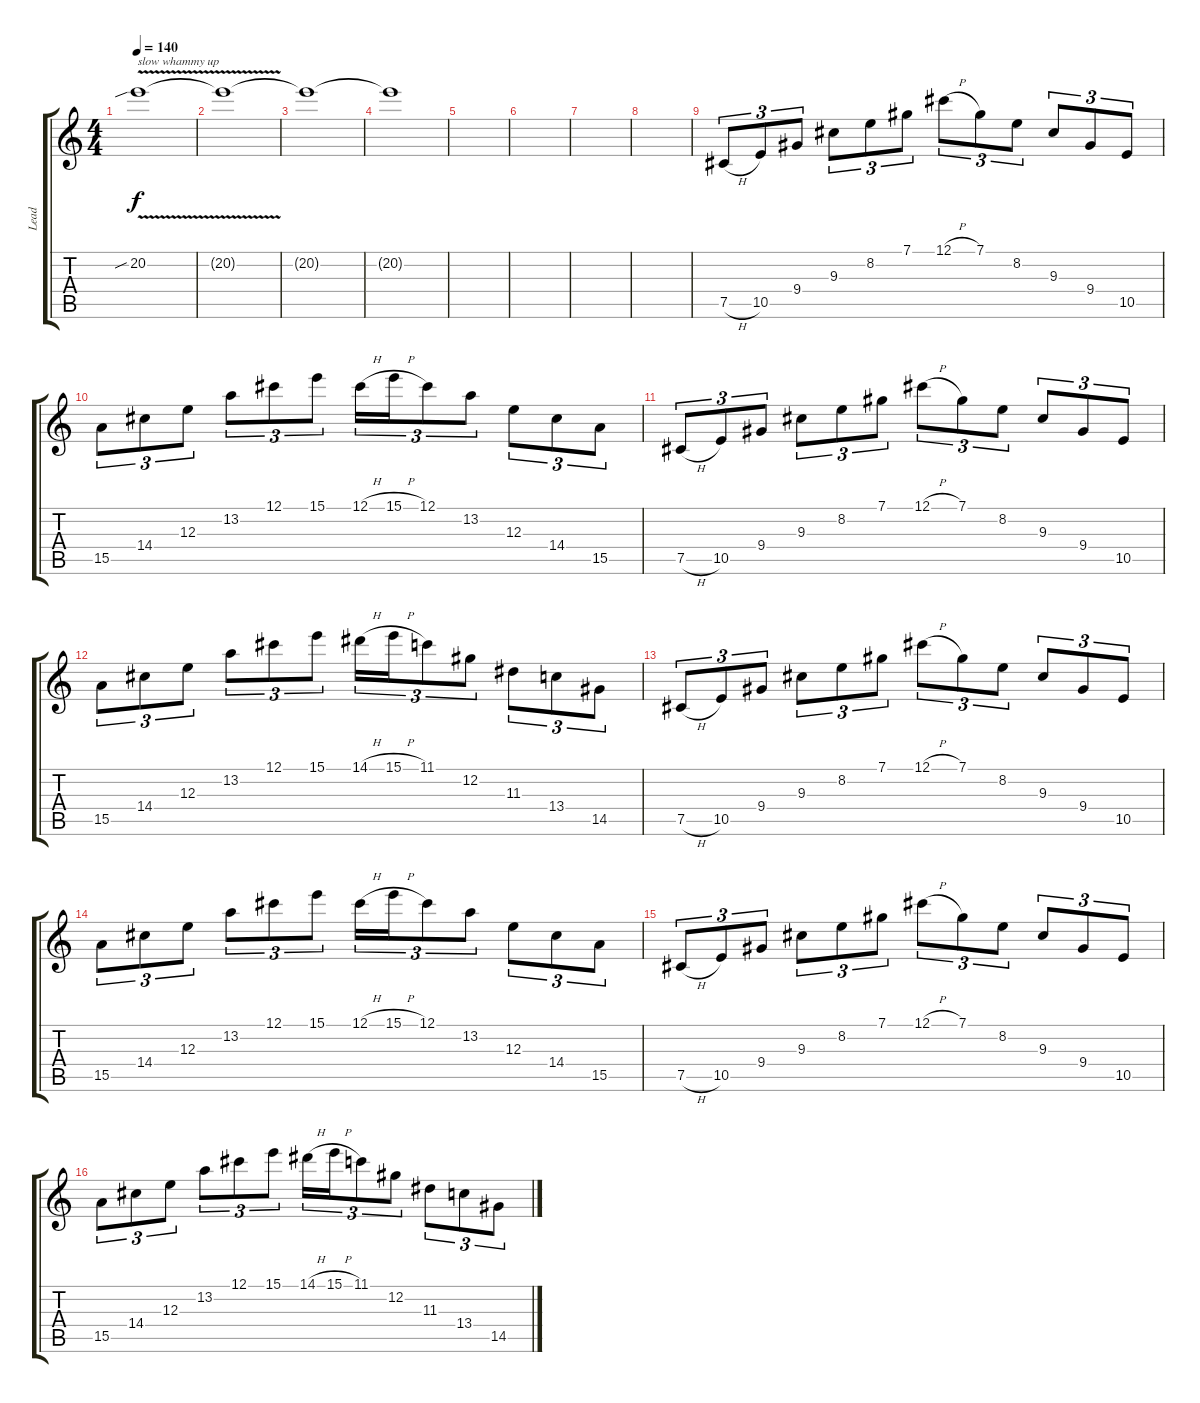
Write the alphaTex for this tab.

\track ("Lead" "Lead") {instrument distortionguitar}
\staff {score tabs}
\tuning (Db4 Ab3 E3 B2 Gb2 Db2) {hide}
\ts (4 4)
\tempo 140
\clef g2
\ks c
20.2{v sib}.1{txt "slow whammy up" dy f volume 12} |
20.2{t}.1 |
20.2{t}.1{volume 0} |
20.2{t}.1 |
|
|
|
|
7.5{h}.8{tu (3 2)} 10.5.8{tu (3 2)} 9.4.8{tu (3 2)} 9.3.8{tu (3 2)} 8.2.8{tu (3 2)} 7.1.8{tu (3 2)} 12.1{h}.8{tu (3 2)} 7.1.8{tu (3 2)} 8.2.8{tu (3 2)} 9.3.8{tu (3 2)} 9.4.8{tu (3 2)} 10.5.8{tu (3 2)} |
15.5.8{tu (3 2)} 14.4.8{tu (3 2)} 12.3.8{tu (3 2)} 13.2.8{tu (3 2)} 12.1.8{tu (3 2)} 15.1.8{tu (3 2)} 12.1{h}.16{tu (3 2)} 15.1{h}.16{tu (3 2)} 12.1.8{tu (3 2)} 13.2.8{tu (3 2)} 12.3.8{tu (3 2)} 14.4.8{tu (3 2)} 15.5.8{tu (3 2)} |
7.5{h}.8{tu (3 2)} 10.5.8{tu (3 2)} 9.4.8{tu (3 2)} 9.3.8{tu (3 2)} 8.2.8{tu (3 2)} 7.1.8{tu (3 2)} 12.1{h}.8{tu (3 2)} 7.1.8{tu (3 2)} 8.2.8{tu (3 2)} 9.3.8{tu (3 2)} 9.4.8{tu (3 2)} 10.5.8{tu (3 2)} |
15.5.8{tu (3 2)} 14.4.8{tu (3 2)} 12.3.8{tu (3 2)} 13.2.8{tu (3 2)} 12.1.8{tu (3 2)} 15.1.8{tu (3 2)} 14.1{h}.16{tu (3 2)} 15.1{h}.16{tu (3 2)} 11.1.8{tu (3 2)} 12.2.8{tu (3 2)} 11.3.8{tu (3 2)} 13.4.8{tu (3 2)} 14.5.8{tu (3 2)} |
7.5{h}.8{tu (3 2)} 10.5.8{tu (3 2)} 9.4.8{tu (3 2)} 9.3.8{tu (3 2)} 8.2.8{tu (3 2)} 7.1.8{tu (3 2)} 12.1{h}.8{tu (3 2)} 7.1.8{tu (3 2)} 8.2.8{tu (3 2)} 9.3.8{tu (3 2)} 9.4.8{tu (3 2)} 10.5.8{tu (3 2)} |
15.5.8{tu (3 2)} 14.4.8{tu (3 2)} 12.3.8{tu (3 2)} 13.2.8{tu (3 2)} 12.1.8{tu (3 2)} 15.1.8{tu (3 2)} 12.1{h}.16{tu (3 2)} 15.1{h}.16{tu (3 2)} 12.1.8{tu (3 2)} 13.2.8{tu (3 2)} 12.3.8{tu (3 2)} 14.4.8{tu (3 2)} 15.5.8{tu (3 2)} |
7.5{h}.8{tu (3 2)} 10.5.8{tu (3 2)} 9.4.8{tu (3 2)} 9.3.8{tu (3 2)} 8.2.8{tu (3 2)} 7.1.8{tu (3 2)} 12.1{h}.8{tu (3 2)} 7.1.8{tu (3 2)} 8.2.8{tu (3 2)} 9.3.8{tu (3 2)} 9.4.8{tu (3 2)} 10.5.8{tu (3 2)} |
15.5.8{tu (3 2)} 14.4.8{tu (3 2)} 12.3.8{tu (3 2)} 13.2.8{tu (3 2)} 12.1.8{tu (3 2)} 15.1.8{tu (3 2)} 14.1{h}.16{tu (3 2)} 15.1{h}.16{tu (3 2)} 11.1.8{tu (3 2)} 12.2.8{tu (3 2)} 11.3.8{tu (3 2)} 13.4.8{tu (3 2)} 14.5.8{tu (3 2)}
